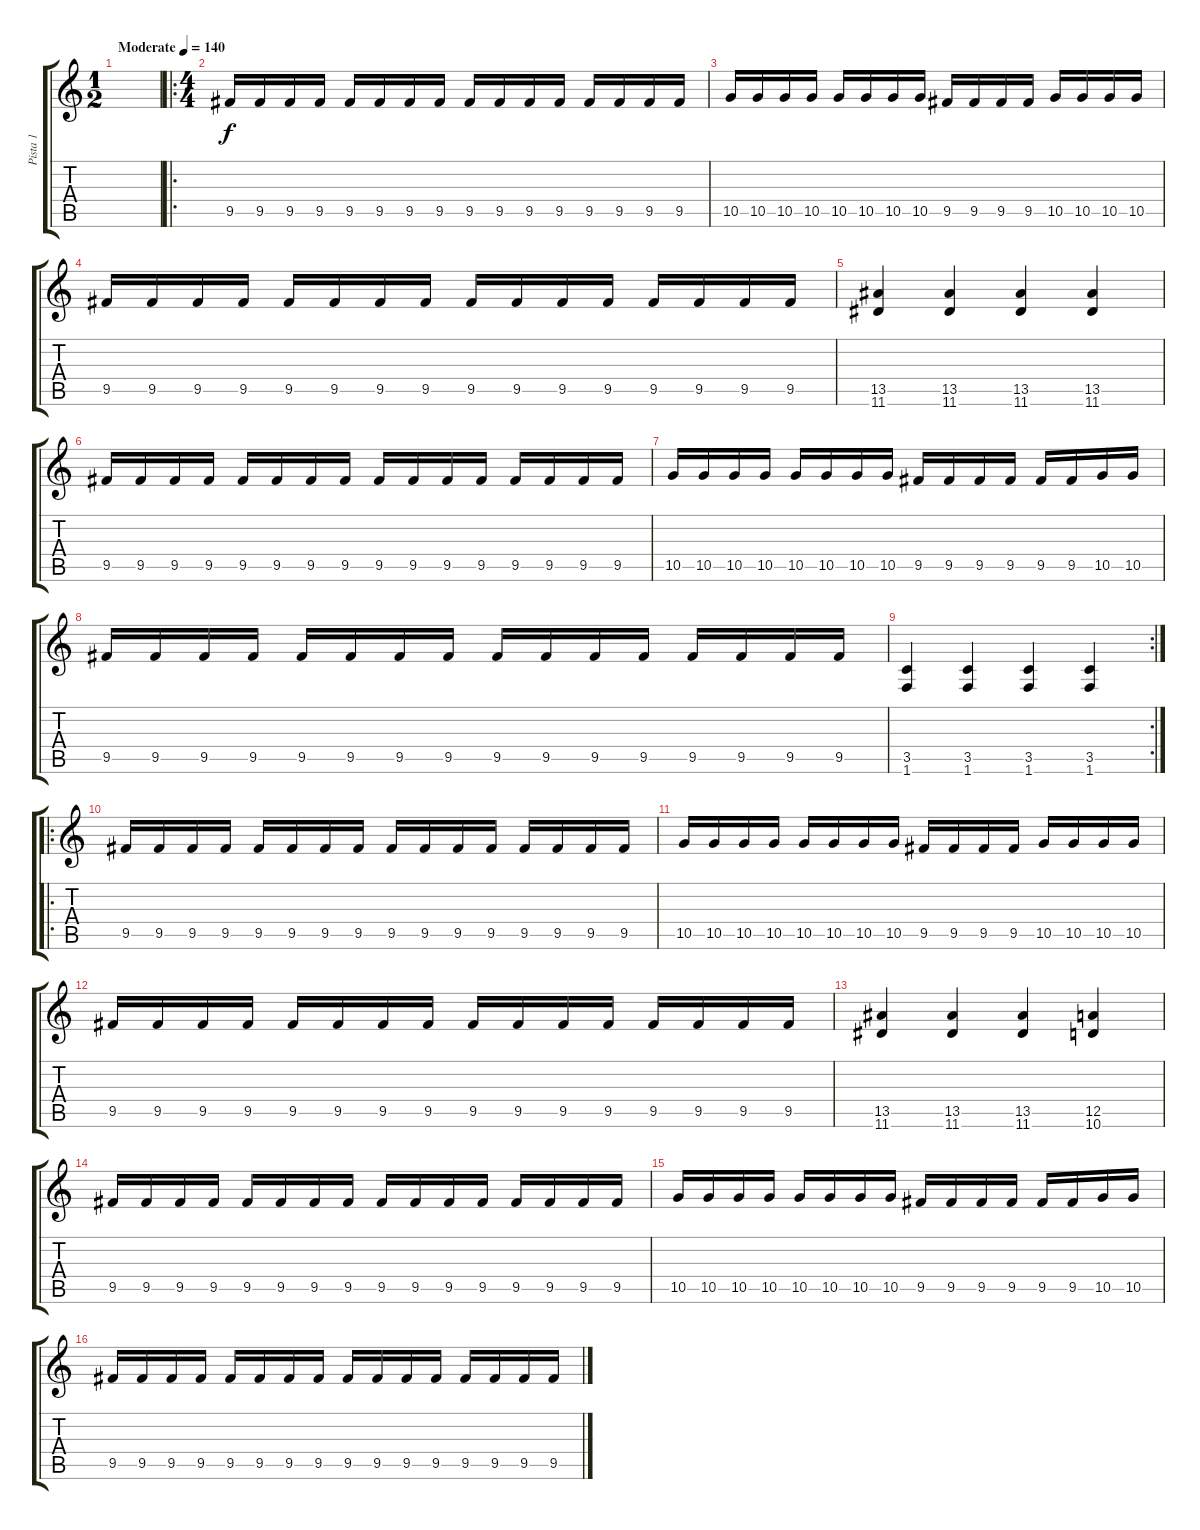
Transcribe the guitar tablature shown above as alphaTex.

\track ("Pista 1" "Pista 1") {instrument distortionguitar}
\staff {score tabs}
\tuning (E4 B3 G3 D3 A2 E2) {hide}
\ts (1 2)
\tempo (140 "Moderate")
\clef g2
\ks c
|
\ro
\ts (4 4)
9.5.16 9.5.16 9.5.16 9.5.16 9.5.16 9.5.16 9.5.16 9.5.16 9.5.16 9.5.16 9.5.16 9.5.16 9.5.16 9.5.16 9.5.16 9.5.16 |
10.5.16 10.5.16 10.5.16 10.5.16 10.5.16 10.5.16 10.5.16 10.5.16 9.5.16 9.5.16 9.5.16 9.5.16 10.5.16 10.5.16 10.5.16 10.5.16 |
9.5.16 9.5.16 9.5.16 9.5.16 9.5.16 9.5.16 9.5.16 9.5.16 9.5.16 9.5.16 9.5.16 9.5.16 9.5.16 9.5.16 9.5.16 9.5.16 |
(13.5 11.6).4 (13.5 11.6).4 (13.5 11.6).4 (13.5 11.6).4 |
9.5.16 9.5.16 9.5.16 9.5.16 9.5.16 9.5.16 9.5.16 9.5.16 9.5.16 9.5.16 9.5.16 9.5.16 9.5.16 9.5.16 9.5.16 9.5.16 |
10.5.16 10.5.16 10.5.16 10.5.16 10.5.16 10.5.16 10.5.16 10.5.16 9.5.16 9.5.16 9.5.16 9.5.16 9.5.16 9.5.16 10.5.16 10.5.16 |
9.5.16 9.5.16 9.5.16 9.5.16 9.5.16 9.5.16 9.5.16 9.5.16 9.5.16 9.5.16 9.5.16 9.5.16 9.5.16 9.5.16 9.5.16 9.5.16 |
\rc 2
(3.5 1.6).4 (3.5 1.6).4 (3.5 1.6).4 (3.5 1.6).4 |
\ro
9.5.16 9.5.16 9.5.16 9.5.16 9.5.16 9.5.16 9.5.16 9.5.16 9.5.16 9.5.16 9.5.16 9.5.16 9.5.16 9.5.16 9.5.16 9.5.16 |
10.5.16 10.5.16 10.5.16 10.5.16 10.5.16 10.5.16 10.5.16 10.5.16 9.5.16 9.5.16 9.5.16 9.5.16 10.5.16 10.5.16 10.5.16 10.5.16 |
9.5.16 9.5.16 9.5.16 9.5.16 9.5.16 9.5.16 9.5.16 9.5.16 9.5.16 9.5.16 9.5.16 9.5.16 9.5.16 9.5.16 9.5.16 9.5.16 |
(13.5 11.6).4 (13.5 11.6).4 (13.5 11.6).4 (12.5 10.6).4 |
9.5.16 9.5.16 9.5.16 9.5.16 9.5.16 9.5.16 9.5.16 9.5.16 9.5.16 9.5.16 9.5.16 9.5.16 9.5.16 9.5.16 9.5.16 9.5.16 |
10.5.16 10.5.16 10.5.16 10.5.16 10.5.16 10.5.16 10.5.16 10.5.16 9.5.16 9.5.16 9.5.16 9.5.16 9.5.16 9.5.16 10.5.16 10.5.16 |
9.5.16 9.5.16 9.5.16 9.5.16 9.5.16 9.5.16 9.5.16 9.5.16 9.5.16 9.5.16 9.5.16 9.5.16 9.5.16 9.5.16 9.5.16 9.5.16
